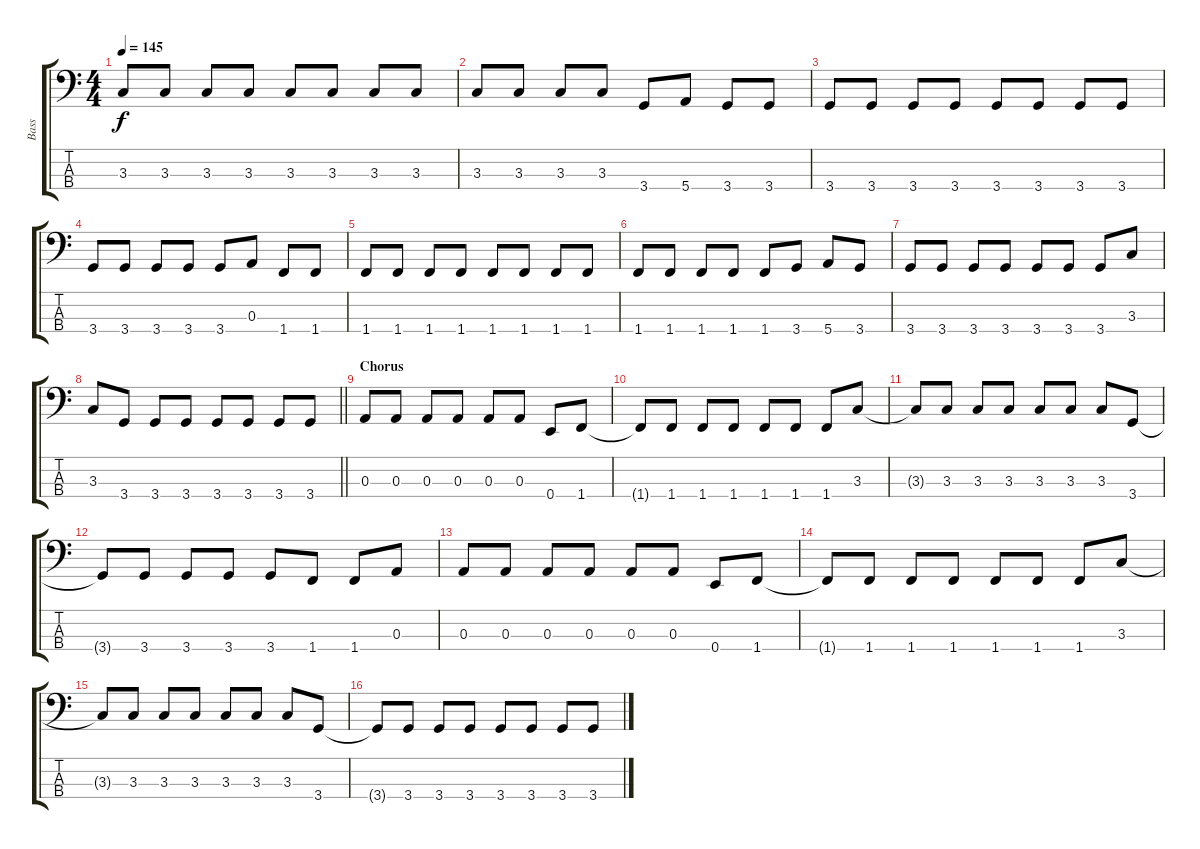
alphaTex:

\track ("Bass" "Bass") {instrument slapbass2}
\staff {score tabs}
\tuning (G2 D2 A1 E1) {hide}
\ts (4 4)
\tempo 145
\clef f4
\ks c
3.3.8{dy f} 3.3.8 3.3.8 3.3.8 3.3.8 3.3.8 3.3.8 3.3.8 |
3.3.8 3.3.8 3.3.8 3.3.8 3.4.8 5.4.8 3.4.8 3.4.8 |
3.4.8 3.4.8 3.4.8 3.4.8 3.4.8 3.4.8 3.4.8 3.4.8 |
3.4.8 3.4.8 3.4.8 3.4.8 3.4.8 0.3.8 1.4.8 1.4.8 |
1.4.8 1.4.8 1.4.8 1.4.8 1.4.8 1.4.8 1.4.8 1.4.8 |
1.4.8 1.4.8 1.4.8 1.4.8 1.4.8 3.4.8 5.4.8 3.4.8 |
3.4.8 3.4.8 3.4.8 3.4.8 3.4.8 3.4.8 3.4.8 3.3.8 |
\barLineRight lightlight
3.3.8 3.4.8 3.4.8 3.4.8 3.4.8 3.4.8 3.4.8 3.4.8 |
\section ("" "Chorus")
0.3.8 0.3.8 0.3.8 0.3.8 0.3.8 0.3.8 0.4.8 1.4.8 |
1.4{t}.8 1.4.8 1.4.8 1.4.8 1.4.8 1.4.8 1.4.8 3.3.8 |
3.3{t}.8 3.3.8 3.3.8 3.3.8 3.3.8 3.3.8 3.3.8 3.4.8 |
3.4{t}.8 3.4.8 3.4.8 3.4.8 3.4.8 1.4.8 1.4.8 0.3.8 |
0.3.8 0.3.8 0.3.8 0.3.8 0.3.8 0.3.8 0.4.8 1.4.8 |
1.4{t}.8 1.4.8 1.4.8 1.4.8 1.4.8 1.4.8 1.4.8 3.3.8 |
3.3{t}.8 3.3.8 3.3.8 3.3.8 3.3.8 3.3.8 3.3.8 3.4.8 |
3.4{t}.8 3.4.8 3.4.8 3.4.8 3.4.8 3.4.8 3.4.8 3.4.8
